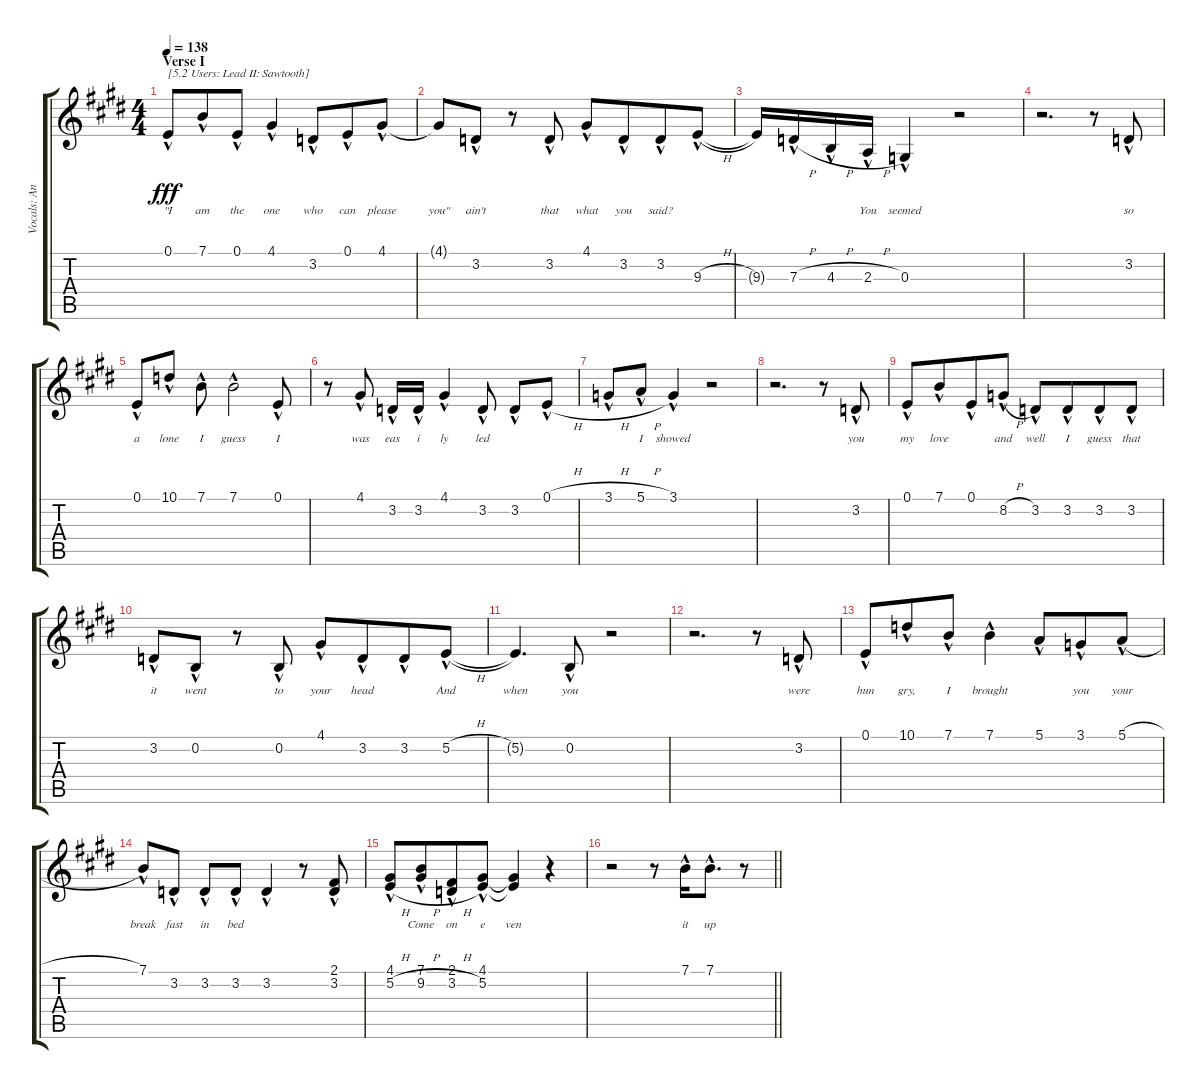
\track ("Vocals: Ann" "Vocals: An") {instrument lead2sawtooth}
\staff {score tabs}
\tuning (E4 B3 G3 D3 A2 E2) {hide}
\ts (4 4)
\section ("" "Verse I")
\tempo 138
\clef g2
\ks e
0.1{hac}.8{txt "[5.2 Users: Lead II: Sawtooth]" lyrics (0 "\"I") lyrics (1 "") lyrics (2 "") lyrics (3 "") lyrics (4 "") dy fff} 7.1{hac}.8{lyrics (0 "am") lyrics (1 "") lyrics (2 "") lyrics (3 "") lyrics (4 "") beam merge} 0.1{hac}.8{lyrics (0 "the") lyrics (1 "") lyrics (2 "") lyrics (3 "") lyrics (4 "")} 4.1{hac}.4{lyrics (0 "one") lyrics (1 "") lyrics (2 "") lyrics (3 "") lyrics (4 "")} 3.2{hac}.8{lyrics (0 "who") lyrics (1 "") lyrics (2 "") lyrics (3 "") lyrics (4 "") beam merge} 0.1{hac}.8{lyrics (0 "can") lyrics (1 "") lyrics (2 "") lyrics (3 "") lyrics (4 "")} 4.1{hac}.8{lyrics (0 "please") lyrics (1 "") lyrics (2 "") lyrics (3 "") lyrics (4 "")} |
4.1{t}.8{lyrics (0 "you\"") lyrics (1 "") lyrics (2 "") lyrics (3 "") lyrics (4 "")} 3.2{hac}.8{lyrics (0 "ain't") lyrics (1 "") lyrics (2 "") lyrics (3 "") lyrics (4 "")} r.8 3.2{hac}.8{lyrics (0 "that") lyrics (1 "") lyrics (2 "") lyrics (3 "") lyrics (4 "") beam split} 4.1{hac}.8{lyrics (0 "what") lyrics (1 "") lyrics (2 "") lyrics (3 "") lyrics (4 "")} 3.2{hac}.8{lyrics (0 "you") lyrics (1 "") lyrics (2 "") lyrics (3 "") lyrics (4 "") beam merge} 3.2{hac}.8{lyrics (0 "said?") lyrics (1 "") lyrics (2 "") lyrics (3 "") lyrics (4 "")} 9.3{h hac}.8{lyrics (0 "") lyrics (1 "") lyrics (2 "") lyrics (3 "") lyrics (4 "")} |
9.3{t}.16{lyrics (0 "") lyrics (1 "") lyrics (2 "") lyrics (3 "") lyrics (4 "")} 7.3{h hac}.16{lyrics (0 "") lyrics (1 "") lyrics (2 "") lyrics (3 "") lyrics (4 "")} 4.3{h hac}.16{lyrics (0 "") lyrics (1 "") lyrics (2 "") lyrics (3 "") lyrics (4 "")} 2.3{h hac}.16{lyrics (0 "You") lyrics (1 "") lyrics (2 "") lyrics (3 "") lyrics (4 "")} 0.3{hac}.4{lyrics (0 "seemed") lyrics (1 "") lyrics (2 "") lyrics (3 "") lyrics (4 "")} r.2 |
r.2{d} r.8 3.2{hac}.8{lyrics (0 "so") lyrics (1 "") lyrics (2 "") lyrics (3 "") lyrics (4 "")} |
0.1{hac}.8{lyrics (0 "a") lyrics (1 "") lyrics (2 "") lyrics (3 "") lyrics (4 "")} 10.1{hac}.8{lyrics (0 "lone") lyrics (1 "") lyrics (2 "") lyrics (3 "") lyrics (4 "")} 7.1{hac}.8{lyrics (0 "I") lyrics (1 "") lyrics (2 "") lyrics (3 "") lyrics (4 "")} 7.1{hac}.2{lyrics (0 "guess") lyrics (1 "") lyrics (2 "") lyrics (3 "") lyrics (4 "")} 0.1{hac}.8{lyrics (0 "I") lyrics (1 "") lyrics (2 "") lyrics (3 "") lyrics (4 "")} |
r.8 4.1{hac}.8{lyrics (0 "was") lyrics (1 "") lyrics (2 "") lyrics (3 "") lyrics (4 "")} 3.2{hac}.16{lyrics (0 "eas") lyrics (1 "") lyrics (2 "") lyrics (3 "") lyrics (4 "")} 3.2{hac}.16{lyrics (0 "i") lyrics (1 "") lyrics (2 "") lyrics (3 "") lyrics (4 "")} 4.1{hac}.4{lyrics (0 "ly") lyrics (1 "") lyrics (2 "") lyrics (3 "") lyrics (4 "")} 3.2{hac}.8{lyrics (0 "led") lyrics (1 "") lyrics (2 "") lyrics (3 "") lyrics (4 "")} 3.2{hac}.8{lyrics (0 "") lyrics (1 "") lyrics (2 "") lyrics (3 "") lyrics (4 "")} 0.1{h hac}.8{lyrics (0 "") lyrics (1 "") lyrics (2 "") lyrics (3 "") lyrics (4 "")} |
3.1{h hac}.8{lyrics (0 "") lyrics (1 "") lyrics (2 "") lyrics (3 "") lyrics (4 "")} 5.1{h hac}.8{lyrics (0 "I") lyrics (1 "") lyrics (2 "") lyrics (3 "") lyrics (4 "")} 3.1{hac}.4{lyrics (0 "showed") lyrics (1 "") lyrics (2 "") lyrics (3 "") lyrics (4 "")} r.2 |
r.2{d} r.8 3.2{hac}.8{lyrics (0 "you") lyrics (1 "") lyrics (2 "") lyrics (3 "") lyrics (4 "")} |
0.1{hac}.8{lyrics (0 "my") lyrics (1 "") lyrics (2 "") lyrics (3 "") lyrics (4 "")} 7.1{hac}.8{lyrics (0 "love") lyrics (1 "") lyrics (2 "") lyrics (3 "") lyrics (4 "") beam merge} 0.1{hac}.8{lyrics (0 "") lyrics (1 "") lyrics (2 "") lyrics (3 "") lyrics (4 "")} 8.2{h hac}.8{lyrics (0 "and") lyrics (1 "") lyrics (2 "") lyrics (3 "") lyrics (4 "") beam split} 3.2{hac}.8{lyrics (0 "well") lyrics (1 "") lyrics (2 "") lyrics (3 "") lyrics (4 "")} 3.2{hac}.8{lyrics (0 "I") lyrics (1 "") lyrics (2 "") lyrics (3 "") lyrics (4 "") beam merge} 3.2{hac}.8{lyrics (0 "guess") lyrics (1 "") lyrics (2 "") lyrics (3 "") lyrics (4 "")} 3.2{hac}.8{lyrics (0 "that") lyrics (1 "") lyrics (2 "") lyrics (3 "") lyrics (4 "")} |
3.2{hac}.8{lyrics (0 "it") lyrics (1 "") lyrics (2 "") lyrics (3 "") lyrics (4 "")} 0.2{hac}.8{lyrics (0 "went") lyrics (1 "") lyrics (2 "") lyrics (3 "") lyrics (4 "")} r.8 0.2{hac}.8{lyrics (0 "to") lyrics (1 "") lyrics (2 "") lyrics (3 "") lyrics (4 "")} 4.1{hac}.8{lyrics (0 "your") lyrics (1 "") lyrics (2 "") lyrics (3 "") lyrics (4 "")} 3.2{hac}.8{lyrics (0 "head") lyrics (1 "") lyrics (2 "") lyrics (3 "") lyrics (4 "") beam merge} 3.2{hac}.8{lyrics (0 "") lyrics (1 "") lyrics (2 "") lyrics (3 "") lyrics (4 "")} 5.2{h hac}.8{lyrics (0 "And") lyrics (1 "") lyrics (2 "") lyrics (3 "") lyrics (4 "")} |
5.2{t}.4{d lyrics (0 "when") lyrics (1 "") lyrics (2 "") lyrics (3 "") lyrics (4 "")} 0.2{hac}.8{lyrics (0 "you") lyrics (1 "") lyrics (2 "") lyrics (3 "") lyrics (4 "")} r.2 |
r.2{d} r.8 3.2{hac}.8{lyrics (0 "were") lyrics (1 "") lyrics (2 "") lyrics (3 "") lyrics (4 "")} |
0.1{hac}.8{lyrics (0 "hun") lyrics (1 "") lyrics (2 "") lyrics (3 "") lyrics (4 "")} 10.1{hac}.8{lyrics (0 "gry,") lyrics (1 "") lyrics (2 "") lyrics (3 "") lyrics (4 "") beam merge} 7.1{hac}.8{lyrics (0 "I") lyrics (1 "") lyrics (2 "") lyrics (3 "") lyrics (4 "")} 7.1{hac}.4{lyrics (0 "brought") lyrics (1 "") lyrics (2 "") lyrics (3 "") lyrics (4 "")} 5.1{hac}.8{lyrics (0 "") lyrics (1 "") lyrics (2 "") lyrics (3 "") lyrics (4 "") beam merge} 3.1{hac}.8{lyrics (0 "you") lyrics (1 "") lyrics (2 "") lyrics (3 "") lyrics (4 "")} 5.1{h hac}.8{lyrics (0 "your") lyrics (1 "") lyrics (2 "") lyrics (3 "") lyrics (4 "")} |
7.1{hac}.8{lyrics (0 "break") lyrics (1 "") lyrics (2 "") lyrics (3 "") lyrics (4 "")} 3.2{hac}.8{lyrics (0 "fast") lyrics (1 "") lyrics (2 "") lyrics (3 "") lyrics (4 "")} 3.2{hac}.8{lyrics (0 "in") lyrics (1 "") lyrics (2 "") lyrics (3 "") lyrics (4 "")} 3.2{hac}.8{lyrics (0 "bed") lyrics (1 "") lyrics (2 "") lyrics (3 "") lyrics (4 "")} 3.2{hac}.4{lyrics (0 "") lyrics (1 "") lyrics (2 "") lyrics (3 "") lyrics (4 "")} r.8 (2.1{hac} 3.2{hac}).8{lyrics (0 "") lyrics (1 "") lyrics (2 "") lyrics (3 "") lyrics (4 "")} |
(4.1{hac} 5.2{h hac}).8{lyrics (0 "") lyrics (1 "") lyrics (2 "") lyrics (3 "") lyrics (4 "")} (7.1{hac} 9.2{h hac}).8{lyrics (0 "Come") lyrics (1 "") lyrics (2 "") lyrics (3 "") lyrics (4 "") beam merge} (2.1{hac} 3.2{h hac}).8{lyrics (0 "on") lyrics (1 "") lyrics (2 "") lyrics (3 "") lyrics (4 "")} (4.1{hac} 5.2{hac}).8{lyrics (0 "e") lyrics (1 "") lyrics (2 "") lyrics (3 "") lyrics (4 "")} (4.1{t} 5.2{t}).4{lyrics (0 "ven") lyrics (1 "") lyrics (2 "") lyrics (3 "") lyrics (4 "")} r.4 |
\barLineRight lightlight
r.2 r.8 7.1{hac}.16{lyrics (0 "it") lyrics (1 "") lyrics (2 "") lyrics (3 "") lyrics (4 "")} 7.1{hac}.8{d lyrics (0 "up") lyrics (1 "") lyrics (2 "") lyrics (3 "") lyrics (4 "")} r.8
